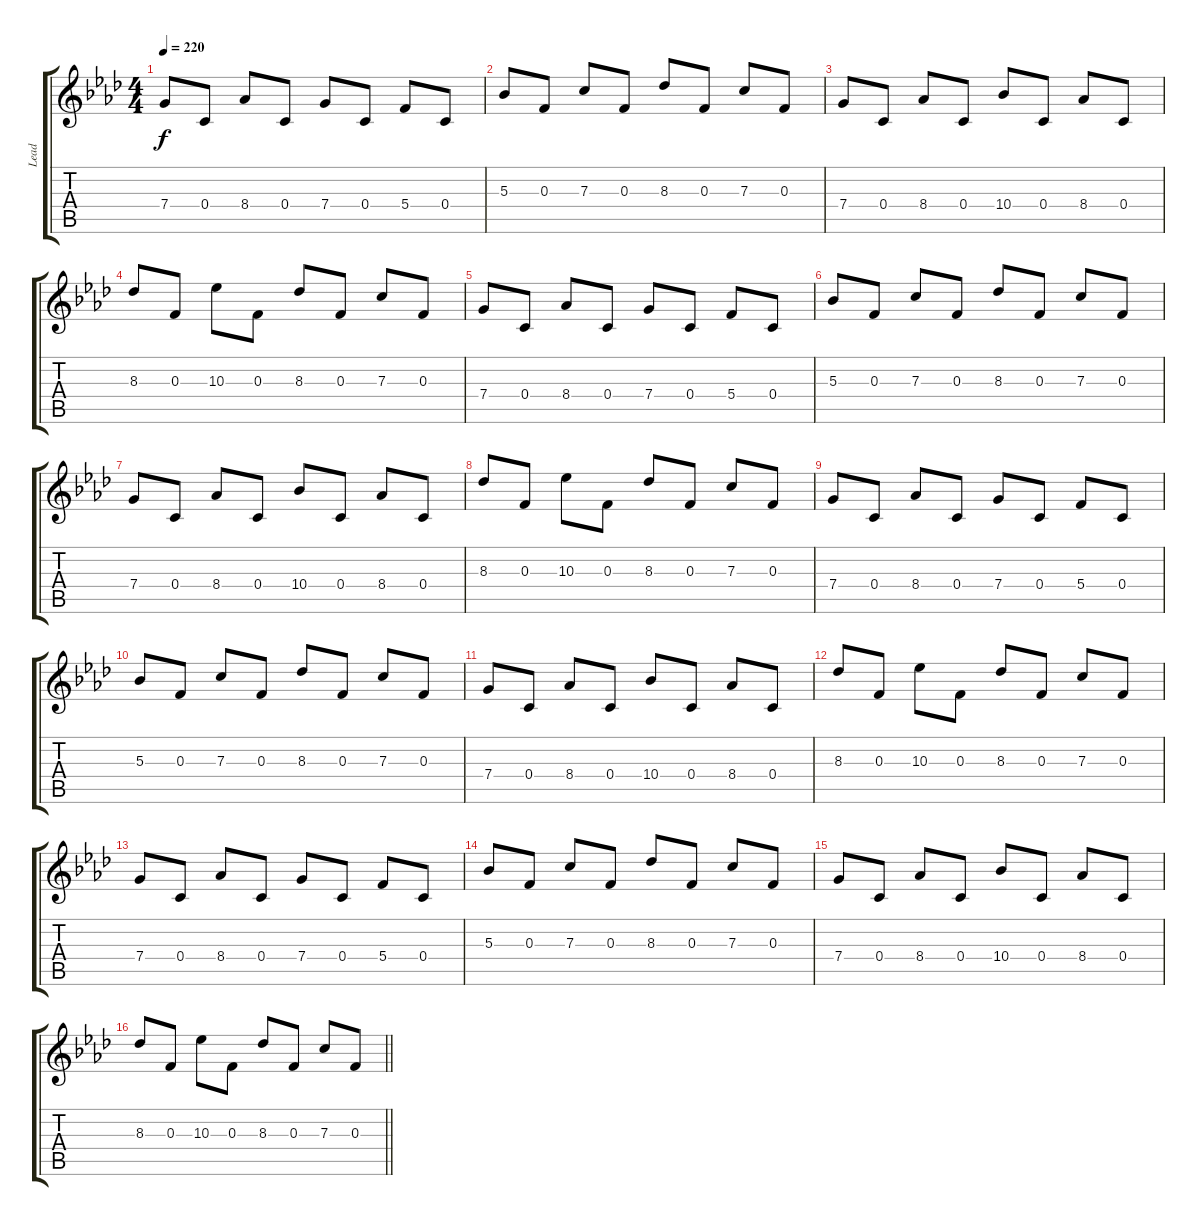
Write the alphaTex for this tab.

\track ("Lead" "Lead") {instrument distortionguitar}
\staff {score tabs}
\tuning (D4 A3 F3 C3 G2 C2) {hide}
\ts (4 4)
\tempo 220
\clef g2
\ks fminor
7.4.8{dy f} 0.4.8 8.4.8 0.4.8 7.4.8 0.4.8 5.4.8 0.4.8 |
5.3.8 0.3.8 7.3.8 0.3.8 8.3.8 0.3.8 7.3.8 0.3.8 |
7.4.8 0.4.8 8.4.8 0.4.8 10.4.8 0.4.8 8.4.8 0.4.8 |
8.3.8 0.3.8 10.3.8 0.3.8 8.3.8 0.3.8 7.3.8 0.3.8 |
7.4.8 0.4.8 8.4.8 0.4.8 7.4.8 0.4.8 5.4.8 0.4.8 |
5.3.8 0.3.8 7.3.8 0.3.8 8.3.8 0.3.8 7.3.8 0.3.8 |
7.4.8 0.4.8 8.4.8 0.4.8 10.4.8 0.4.8 8.4.8 0.4.8 |
8.3.8 0.3.8 10.3.8 0.3.8 8.3.8 0.3.8 7.3.8 0.3.8 |
7.4.8 0.4.8 8.4.8 0.4.8 7.4.8 0.4.8 5.4.8 0.4.8 |
5.3.8 0.3.8 7.3.8 0.3.8 8.3.8 0.3.8 7.3.8 0.3.8 |
7.4.8 0.4.8 8.4.8 0.4.8 10.4.8 0.4.8 8.4.8 0.4.8 |
8.3.8 0.3.8 10.3.8 0.3.8 8.3.8 0.3.8 7.3.8 0.3.8 |
7.4.8 0.4.8 8.4.8 0.4.8 7.4.8 0.4.8 5.4.8 0.4.8 |
5.3.8 0.3.8 7.3.8 0.3.8 8.3.8 0.3.8 7.3.8 0.3.8 |
7.4.8 0.4.8 8.4.8 0.4.8 10.4.8 0.4.8 8.4.8 0.4.8 |
\barLineRight lightlight
8.3.8 0.3.8 10.3.8 0.3.8 8.3.8 0.3.8 7.3.8 0.3.8
